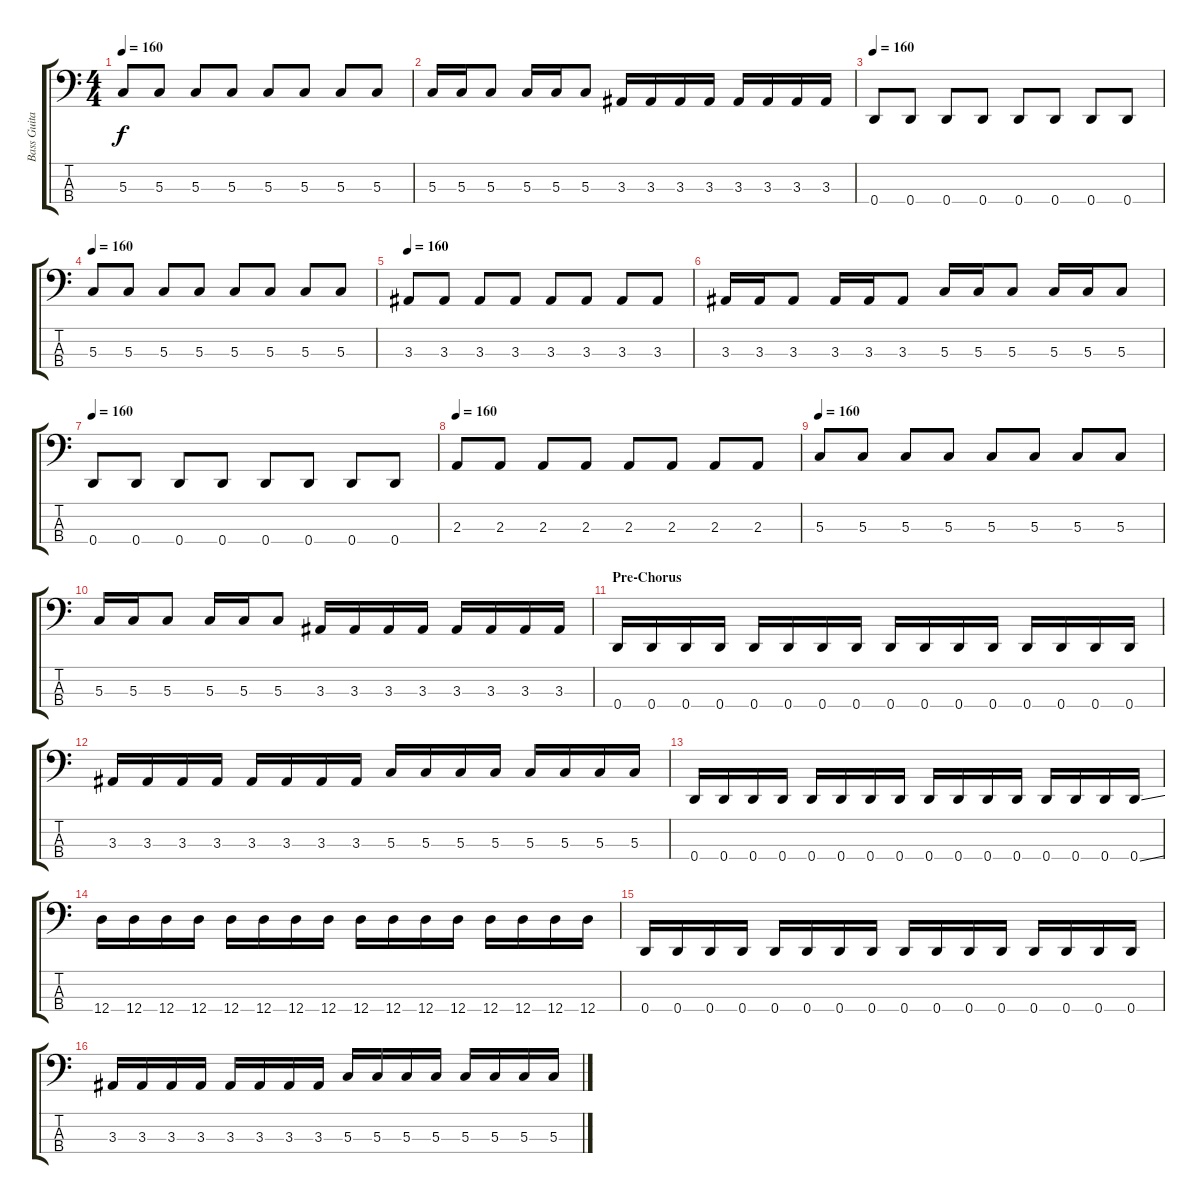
\track ("Bass Guitar" "Bass Guita") {instrument electricbasspick}
\staff {score tabs}
\tuning (F2 C2 G1 D1) {hide}
\ts (4 4)
\tempo 160
\clef f4
\ks c
5.3.8{dy f} 5.3.8 5.3.8 5.3.8 5.3.8 5.3.8 5.3.8 5.3.8 |
5.3.16 5.3.16 5.3.8 5.3.16 5.3.16 5.3.8 3.3.16 3.3.16 3.3.16 3.3.16 3.3.16 3.3.16 3.3.16 3.3.16 |
\tempo 160
0.4.8 0.4.8 0.4.8 0.4.8 0.4.8 0.4.8 0.4.8 0.4.8 |
\tempo 160
5.3.8 5.3.8 5.3.8 5.3.8 5.3.8 5.3.8 5.3.8 5.3.8 |
\tempo 160
3.3.8 3.3.8 3.3.8 3.3.8 3.3.8 3.3.8 3.3.8 3.3.8 |
3.3.16 3.3.16 3.3.8 3.3.16 3.3.16 3.3.8 5.3.16 5.3.16 5.3.8 5.3.16 5.3.16 5.3.8 |
\tempo 160
0.4.8 0.4.8 0.4.8 0.4.8 0.4.8 0.4.8 0.4.8 0.4.8 |
\tempo 160
2.3.8 2.3.8 2.3.8 2.3.8 2.3.8 2.3.8 2.3.8 2.3.8 |
\tempo 160
5.3.8 5.3.8 5.3.8 5.3.8 5.3.8 5.3.8 5.3.8 5.3.8 |
5.3.16 5.3.16 5.3.8 5.3.16 5.3.16 5.3.8 3.3.16 3.3.16 3.3.16 3.3.16 3.3.16 3.3.16 3.3.16 3.3.16 |
\section ("" "Pre-Chorus")
0.4.16 0.4.16 0.4.16 0.4.16 0.4.16 0.4.16 0.4.16 0.4.16 0.4.16 0.4.16 0.4.16 0.4.16 0.4.16 0.4.16 0.4.16 0.4.16 |
3.3.16 3.3.16 3.3.16 3.3.16 3.3.16 3.3.16 3.3.16 3.3.16 5.3.16 5.3.16 5.3.16 5.3.16 5.3.16 5.3.16 5.3.16 5.3.16 |
0.4.16 0.4.16 0.4.16 0.4.16 0.4.16 0.4.16 0.4.16 0.4.16 0.4.16 0.4.16 0.4.16 0.4.16 0.4.16 0.4.16 0.4.16 0.4{ss}.16 |
12.4.16 12.4.16 12.4.16 12.4.16 12.4.16 12.4.16 12.4.16 12.4.16 12.4.16 12.4.16 12.4.16 12.4.16 12.4.16 12.4.16 12.4.16 12.4.16 |
0.4.16 0.4.16 0.4.16 0.4.16 0.4.16 0.4.16 0.4.16 0.4.16 0.4.16 0.4.16 0.4.16 0.4.16 0.4.16 0.4.16 0.4.16 0.4.16 |
3.3.16 3.3.16 3.3.16 3.3.16 3.3.16 3.3.16 3.3.16 3.3.16 5.3.16 5.3.16 5.3.16 5.3.16 5.3.16 5.3.16 5.3.16 5.3.16
